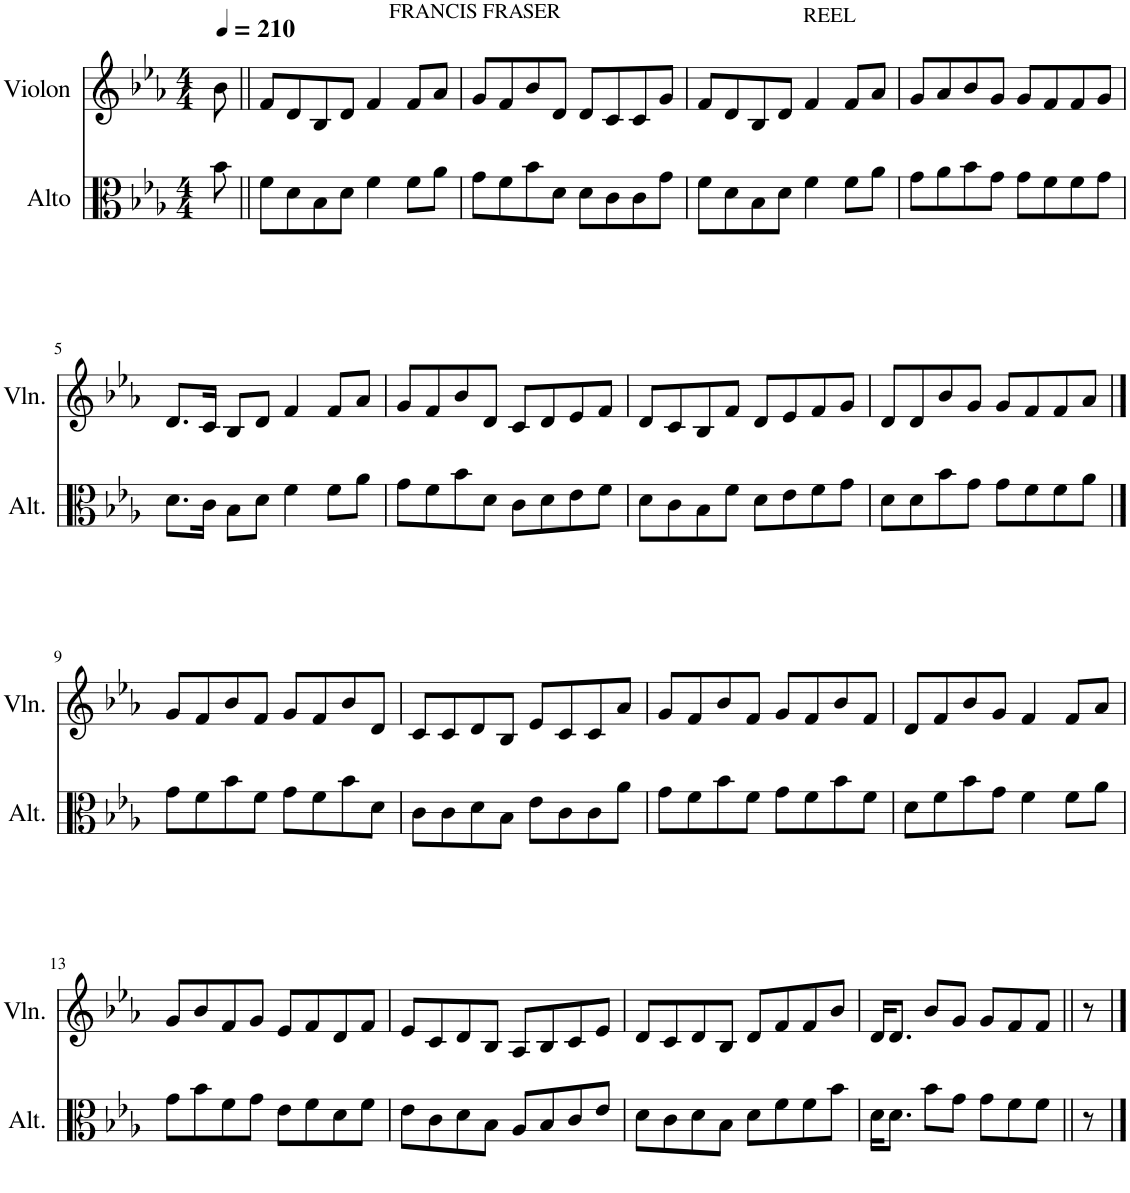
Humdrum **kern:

**kern	**kern
*part2	*part1
*staff2	*staff1
*I"Alto	*I"Violon
*I'Alt.	*I'Vln.
*clefC3	*clefG2
*k[b-e-a-]	*k[b-e-a-]
*M4/4	*M4/4
*MM210	*MM210
=	=
8b-\	8b-\
=1||	=1||
8f\L	8f/L
8d\	8d/
8B-\	8B-/
8d\J	8d/J
!	!LO:TX:a:t=FRANCIS FRASER
4f\	4f/
8f\L	8f/L
8a-\J	8a-/J
=2	=2
8g\L	8g/L
8f\	8f/
8b-\	8b-/
8d\J	8d/J
8d\L	8d/L
8c\	8c/
8c\	8c/
8g\J	8g/J
=3	=3
8f\L	8f/L
8d\	8d/
8B-\	8B-/
8d\J	8d/J
!	!LO:TX:a:t=REEL
4f\	4f/
8f\L	8f/L
8a-\J	8a-/J
=4	=4
8g\L	8g/L
8a-\	8a-/
8b-\	8b-/
8g\J	8g/J
8g\L	8g/L
8f\	8f/
8f\	8f/
8g\J	8g/J
!!LO:LB:g=z
=5	=5
8.d\L	8.d/L
16c\Jk	16c/Jk
8B-\L	8B-/L
8d\J	8d/J
4f\	4f/
8f\L	8f/L
8a-\J	8a-/J
=6	=6
8g\L	8g/L
8f\	8f/
8b-\	8b-/
8d\J	8d/J
8c\L	8c/L
8d\	8d/
8e-\	8e-/
8f\J	8f/J
=7	=7
8d\L	8d/L
8c\	8c/
8B-\	8B-/
8f\J	8f/J
8d\L	8d/L
8e-\	8e-/
8f\	8f/
8g\J	8g/J
=8	=8
8d\L	8d/L
8d\	8d/
8b-\	8b-/
8g\J	8g/J
8g\L	8g/L
8f\	8f/
8f\	8f/
8a-\J	8a-/J
!!LO:LB:g=z
==9	==9
8g\L	8g/L
8f\	8f/
8b-\	8b-/
8f\J	8f/J
8g\L	8g/L
8f\	8f/
8b-\	8b-/
8d\J	8d/J
=10	=10
8c\L	8c/L
8c\	8c/
8d\	8d/
8B-\J	8B-/J
8e-\L	8e-/L
8c\	8c/
8c\	8c/
8a-\J	8a-/J
=11	=11
8g\L	8g/L
8f\	8f/
8b-\	8b-/
8f\J	8f/J
8g\L	8g/L
8f\	8f/
8b-\	8b-/
8f\J	8f/J
=12	=12
8d\L	8d/L
8f\	8f/
8b-\	8b-/
8g\J	8g/J
4f\	4f/
8f\L	8f/L
8a-\J	8a-/J
!!LO:LB:g=z
=13	=13
8g\L	8g/L
8b-\	8b-/
8f\	8f/
8g\J	8g/J
8e-\L	8e-/L
8f\	8f/
8d\	8d/
8f\J	8f/J
=14	=14
8e-\L	8e-/L
8c\	8c/
8d\	8d/
8B-\J	8B-/J
8A-/L	8A-/L
8B-/	8B-/
8c/	8c/
8e-/J	8e-/J
=15	=15
8d\L	8d/L
8c\	8c/
8d\	8d/
8B-\J	8B-/J
8d\L	8d/L
8f\	8f/
8f\	8f/
8b-\J	8b-/J
=16	=16
16d\KL	16d/KL
8.d\J	8.d/J
8b-\L	8b-/L
8g\J	8g/J
8g\L	8g/L
8f\	8f/
8f\J	8f/J
8r	8r
==	==
*-	*-
